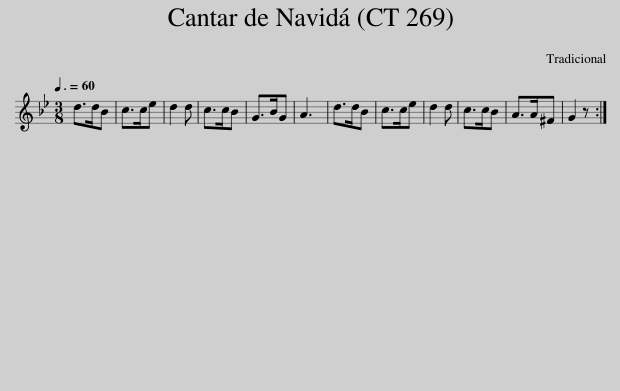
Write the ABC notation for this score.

X:1
L:1/8
Q:3/8=60
M:3/8
I:linebreak $
K:Gmin
V:1 treble
V:1
 d>dB | c>ce | d2 d | c>cB | G>BG | %5
 A3 | d>dB | c>ce | d2 d | c>cB | %10
 A>A^F | G2 z :| %12
